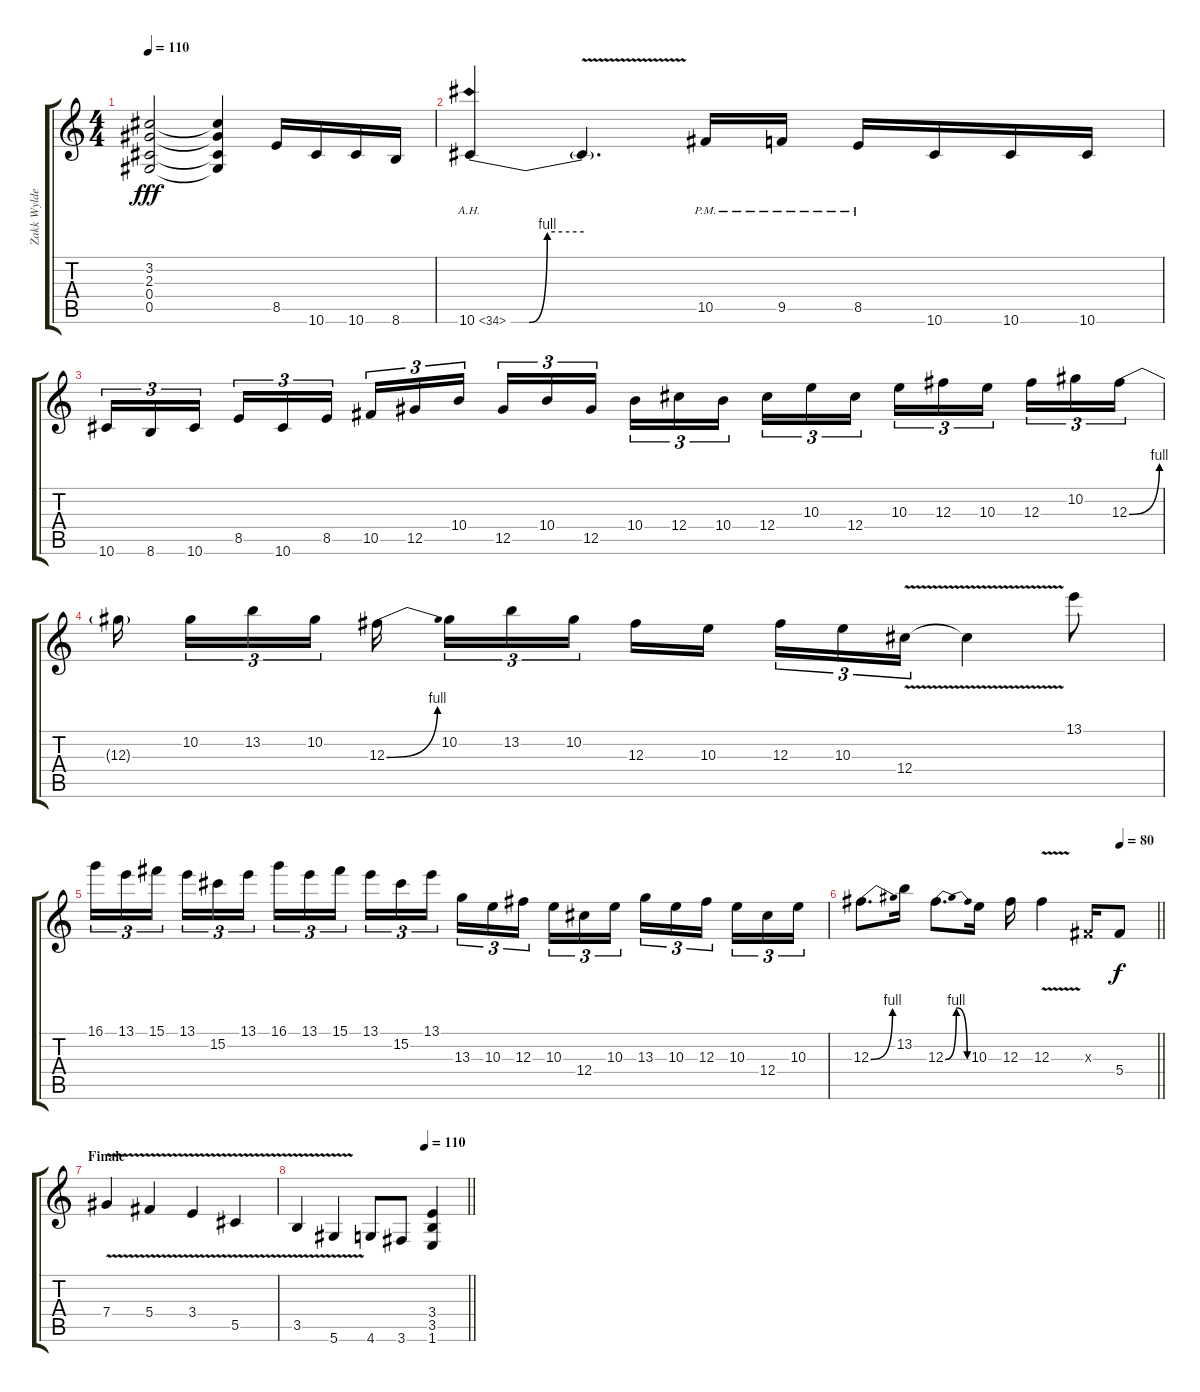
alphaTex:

\track ("Zakk Wylde" "Zakk Wylde") {instrument overdrivenguitar}
\staff {score tabs}
\tuning (Eb4 Bb3 Gb3 Db3 Ab2 Eb2) {hide}
\ts (4 4)
\section ("" "")
\tempo 110
\clef g2
\ks c
(3.2 2.3 0.4 0.5).2{dy fff} (3.2{t} 2.3{t} 0.4{t} 0.5{t}).4 8.5.16 10.6.16 10.6.16 8.6.16 |
10.6{be (custom 0 0 15 0 30 4 60 4) ah 24}.4 10.6{be (hold 0 0 60 0) v t}.4{d} 10.5{pm}.16 9.5{pm}.16 8.5{pm}.16 10.6.16 10.6.16 10.6.16 |
10.6.16{tu (3 2)} 8.6.16{tu (3 2)} 10.6.16{tu (3 2) beam splitsecondary} 8.5.16{tu (3 2)} 10.6.16{tu (3 2)} 8.5.16{tu (3 2)} 10.5.16{tu (3 2)} 12.5.16{tu (3 2)} 10.4.16{tu (3 2) beam splitsecondary} 12.5.16{tu (3 2)} 10.4.16{tu (3 2)} 12.5.16{tu (3 2)} 10.4.16{tu (3 2)} 12.4.16{tu (3 2)} 10.4.16{tu (3 2) beam splitsecondary} 12.4.16{tu (3 2)} 10.3.16{tu (3 2)} 12.4.16{tu (3 2)} 10.3.16{tu (3 2)} 12.3.16{tu (3 2)} 10.3.16{tu (3 2) beam splitsecondary} 12.3.16{tu (3 2)} 10.2.16{tu (3 2)} 12.3{be (bend 0 0 60 4)}.16{tu (3 2)} |
12.3{t}.16{beam splitsecondary} 10.2.16{tu (3 2)} 13.2.16{tu (3 2)} 10.2.16{tu (3 2) beam splitsecondary} 12.3{be (bend 0 0 60 4)}.16 10.2.16{tu (3 2)} 13.2.16{tu (3 2)} 10.2.16{tu (3 2) beam splitsecondary} 12.3.16 10.3.16 12.3.16{tu (3 2)} 10.3.16{tu (3 2)} 12.4{v}.16{tu (3 2)} 12.4{t}.4 13.1.8 |
16.1.16{tu (3 2)} 13.1.16{tu (3 2)} 15.1.16{tu (3 2) beam splitsecondary} 13.1.16{tu (3 2)} 15.2.16{tu (3 2)} 13.1.16{tu (3 2)} 16.1.16{tu (3 2)} 13.1.16{tu (3 2)} 15.1.16{tu (3 2) beam splitsecondary} 13.1.16{tu (3 2)} 15.2.16{tu (3 2)} 13.1.16{tu (3 2)} 13.3.16{tu (3 2)} 10.3.16{tu (3 2)} 12.3.16{tu (3 2) beam splitsecondary} 10.3.16{tu (3 2)} 12.4.16{tu (3 2)} 10.3.16{tu (3 2)} 13.3.16{tu (3 2)} 10.3.16{tu (3 2)} 12.3.16{tu (3 2) beam splitsecondary} 10.3.16{tu (3 2)} 12.4.16{tu (3 2)} 10.3.16{tu (3 2)} |
\tempo (80 0.875)
\barLineRight lightlight
12.3{be (bend 0 0 60 4)}.8{d} 13.2.16 12.3{be (bendrelease 0 0 30 4 45 4 60 0)}.8{d} 10.3.16 12.3.16 12.3{v}.4 0.3{x}.16 5.4.8{dy f} |
\section ("" "Finale")
7.4{v}.4 5.4{v}.4 3.4{v}.4 5.5{v}.4 |
\tempo (110 0.75)
\barLineRight lightlight
3.5{v}.4 5.6{v}.4 4.6.8 3.6.8 (3.4 3.5 1.6).4
